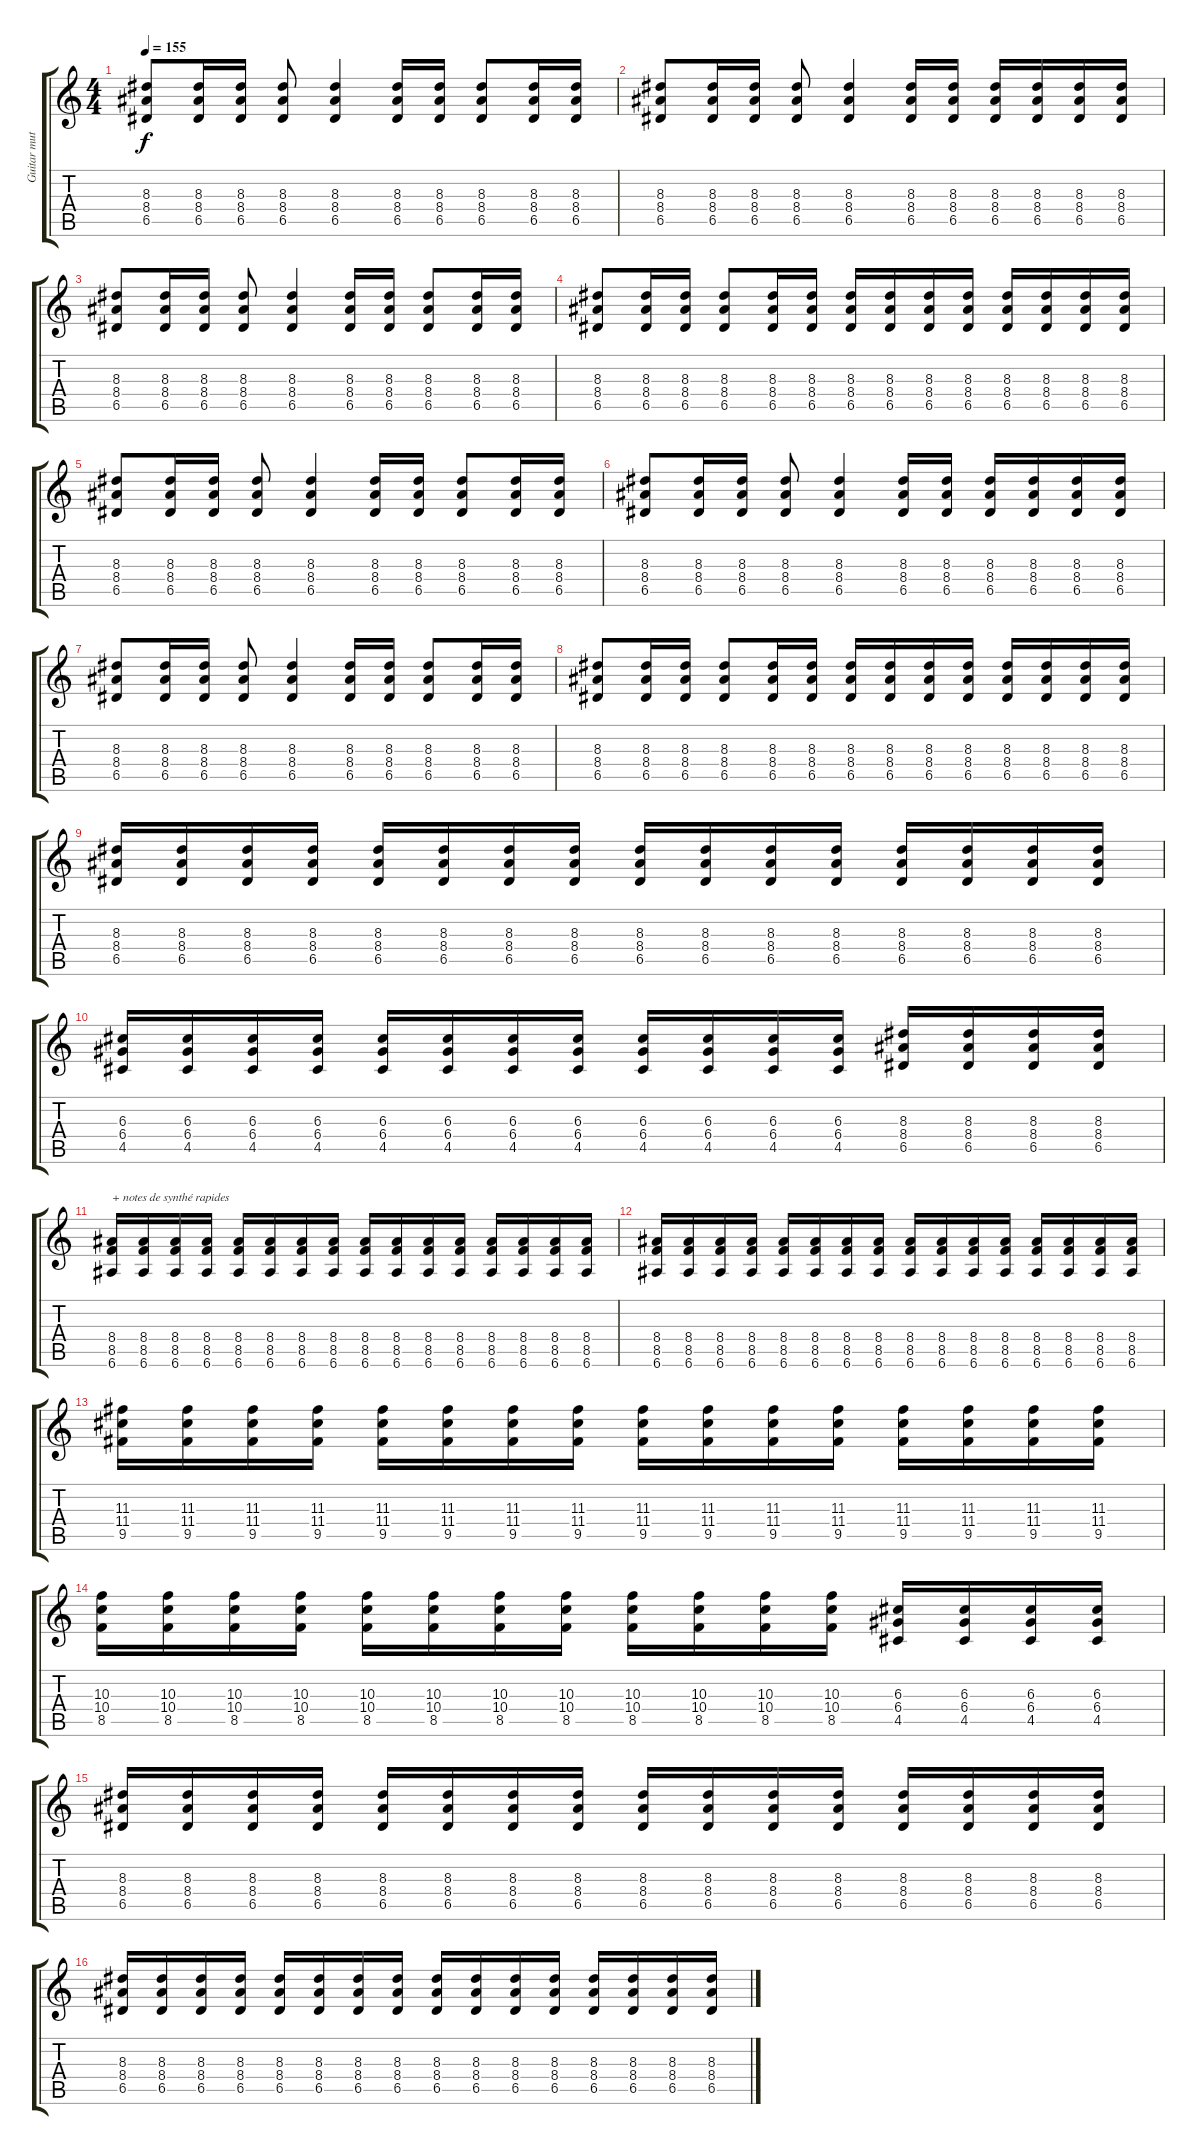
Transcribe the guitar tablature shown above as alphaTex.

\track ("Guitar muted" "Guitar mut") {instrument electricguitarmuted}
\staff {score tabs}
\tuning (E4 B3 G3 D3 A2 E2) {hide}
\ts (4 4)
\tempo 155
\clef g2
\ks c
(8.3 8.4 6.5).8{dy f} (8.3 8.4 6.5).16 (8.3 8.4 6.5).16 (8.3 8.4 6.5).8 (8.3 8.4 6.5).4 (8.3 8.4 6.5).16 (8.3 8.4 6.5).16 (8.3 8.4 6.5).8 (8.3 8.4 6.5).16 (8.3 8.4 6.5).16 |
(8.3 8.4 6.5).8 (8.3 8.4 6.5).16 (8.3 8.4 6.5).16 (8.3 8.4 6.5).8 (8.3 8.4 6.5).4 (8.3 8.4 6.5).16 (8.3 8.4 6.5).16 (8.3 8.4 6.5).16 (8.3 8.4 6.5).16 (8.3 8.4 6.5).16 (8.3 8.4 6.5).16 |
(8.3 8.4 6.5).8 (8.3 8.4 6.5).16 (8.3 8.4 6.5).16 (8.3 8.4 6.5).8 (8.3 8.4 6.5).4 (8.3 8.4 6.5).16 (8.3 8.4 6.5).16 (8.3 8.4 6.5).8 (8.3 8.4 6.5).16 (8.3 8.4 6.5).16 |
(8.3 8.4 6.5).8 (8.3 8.4 6.5).16 (8.3 8.4 6.5).16 (8.3 8.4 6.5).8 (8.3 8.4 6.5).16 (8.3 8.4 6.5).16 (8.3 8.4 6.5).16 (8.3 8.4 6.5).16 (8.3 8.4 6.5).16 (8.3 8.4 6.5).16 (8.3 8.4 6.5).16 (8.3 8.4 6.5).16 (8.3 8.4 6.5).16 (8.3 8.4 6.5).16 |
(8.3 8.4 6.5).8 (8.3 8.4 6.5).16 (8.3 8.4 6.5).16 (8.3 8.4 6.5).8 (8.3 8.4 6.5).4 (8.3 8.4 6.5).16 (8.3 8.4 6.5).16 (8.3 8.4 6.5).8 (8.3 8.4 6.5).16 (8.3 8.4 6.5).16 |
(8.3 8.4 6.5).8 (8.3 8.4 6.5).16 (8.3 8.4 6.5).16 (8.3 8.4 6.5).8 (8.3 8.4 6.5).4 (8.3 8.4 6.5).16 (8.3 8.4 6.5).16 (8.3 8.4 6.5).16 (8.3 8.4 6.5).16 (8.3 8.4 6.5).16 (8.3 8.4 6.5).16 |
(8.3 8.4 6.5).8 (8.3 8.4 6.5).16 (8.3 8.4 6.5).16 (8.3 8.4 6.5).8 (8.3 8.4 6.5).4 (8.3 8.4 6.5).16 (8.3 8.4 6.5).16 (8.3 8.4 6.5).8 (8.3 8.4 6.5).16 (8.3 8.4 6.5).16 |
(8.3 8.4 6.5).8 (8.3 8.4 6.5).16 (8.3 8.4 6.5).16 (8.3 8.4 6.5).8 (8.3 8.4 6.5).16 (8.3 8.4 6.5).16 (8.3 8.4 6.5).16 (8.3 8.4 6.5).16 (8.3 8.4 6.5).16 (8.3 8.4 6.5).16 (8.3 8.4 6.5).16 (8.3 8.4 6.5).16 (8.3 8.4 6.5).16 (8.3 8.4 6.5).16 |
(8.3 8.4 6.5).16{volume 8} (8.3 8.4 6.5).16 (8.3 8.4 6.5).16 (8.3 8.4 6.5).16 (8.3 8.4 6.5).16 (8.3 8.4 6.5).16 (8.3 8.4 6.5).16 (8.3 8.4 6.5).16 (8.3 8.4 6.5).16 (8.3 8.4 6.5).16 (8.3 8.4 6.5).16 (8.3 8.4 6.5).16 (8.3 8.4 6.5).16 (8.3 8.4 6.5).16 (8.3 8.4 6.5).16 (8.3 8.4 6.5).16 |
(6.3 6.4 4.5).16 (6.3 6.4 4.5).16 (6.3 6.4 4.5).16 (6.3 6.4 4.5).16 (6.3 6.4 4.5).16 (6.3 6.4 4.5).16 (6.3 6.4 4.5).16 (6.3 6.4 4.5).16 (6.3 6.4 4.5).16 (6.3 6.4 4.5).16 (6.3 6.4 4.5).16 (6.3 6.4 4.5).16 (8.3 8.4 6.5).16 (8.3 8.4 6.5).16 (8.3 8.4 6.5).16 (8.3 8.4 6.5).16 |
(8.4 8.5 6.6).16{txt "+ notes de synthé rapides"} (8.4 8.5 6.6).16 (8.4 8.5 6.6).16 (8.4 8.5 6.6).16 (8.4 8.5 6.6).16 (8.4 8.5 6.6).16 (8.4 8.5 6.6).16 (8.4 8.5 6.6).16 (8.4 8.5 6.6).16 (8.4 8.5 6.6).16 (8.4 8.5 6.6).16 (8.4 8.5 6.6).16 (8.4 8.5 6.6).16 (8.4 8.5 6.6).16 (8.4 8.5 6.6).16 (8.4 8.5 6.6).16 |
(8.4 8.5 6.6).16 (8.4 8.5 6.6).16 (8.4 8.5 6.6).16 (8.4 8.5 6.6).16 (8.4 8.5 6.6).16 (8.4 8.5 6.6).16 (8.4 8.5 6.6).16 (8.4 8.5 6.6).16 (8.4 8.5 6.6).16 (8.4 8.5 6.6).16 (8.4 8.5 6.6).16 (8.4 8.5 6.6).16 (8.4 8.5 6.6).16 (8.4 8.5 6.6).16 (8.4 8.5 6.6).16 (8.4 8.5 6.6).16 |
(11.3 11.4 9.5).16 (11.3 11.4 9.5).16 (11.3 11.4 9.5).16 (11.3 11.4 9.5).16 (11.3 11.4 9.5).16 (11.3 11.4 9.5).16 (11.3 11.4 9.5).16 (11.3 11.4 9.5).16 (11.3 11.4 9.5).16 (11.3 11.4 9.5).16 (11.3 11.4 9.5).16 (11.3 11.4 9.5).16 (11.3 11.4 9.5).16 (11.3 11.4 9.5).16 (11.3 11.4 9.5).16 (11.3 11.4 9.5).16 |
(10.3 10.4 8.5).16 (10.3 10.4 8.5).16 (10.3 10.4 8.5).16 (10.3 10.4 8.5).16 (10.3 10.4 8.5).16 (10.3 10.4 8.5).16 (10.3 10.4 8.5).16 (10.3 10.4 8.5).16 (10.3 10.4 8.5).16 (10.3 10.4 8.5).16 (10.3 10.4 8.5).16 (10.3 10.4 8.5).16 (6.3 6.4 4.5).16 (6.3 6.4 4.5).16 (6.3 6.4 4.5).16 (6.3 6.4 4.5).16 |
(8.3 8.4 6.5).16 (8.3 8.4 6.5).16 (8.3 8.4 6.5).16 (8.3 8.4 6.5).16 (8.3 8.4 6.5).16 (8.3 8.4 6.5).16 (8.3 8.4 6.5).16 (8.3 8.4 6.5).16 (8.3 8.4 6.5).16 (8.3 8.4 6.5).16 (8.3 8.4 6.5).16 (8.3 8.4 6.5).16 (8.3 8.4 6.5).16 (8.3 8.4 6.5).16 (8.3 8.4 6.5).16 (8.3 8.4 6.5).16 |
(8.3 8.4 6.5).16 (8.3 8.4 6.5).16 (8.3 8.4 6.5).16 (8.3 8.4 6.5).16 (8.3 8.4 6.5).16 (8.3 8.4 6.5).16 (8.3 8.4 6.5).16 (8.3 8.4 6.5).16 (8.3 8.4 6.5).16 (8.3 8.4 6.5).16 (8.3 8.4 6.5).16 (8.3 8.4 6.5).16 (8.3 8.4 6.5).16 (8.3 8.4 6.5).16 (8.3 8.4 6.5).16 (8.3 8.4 6.5).16
